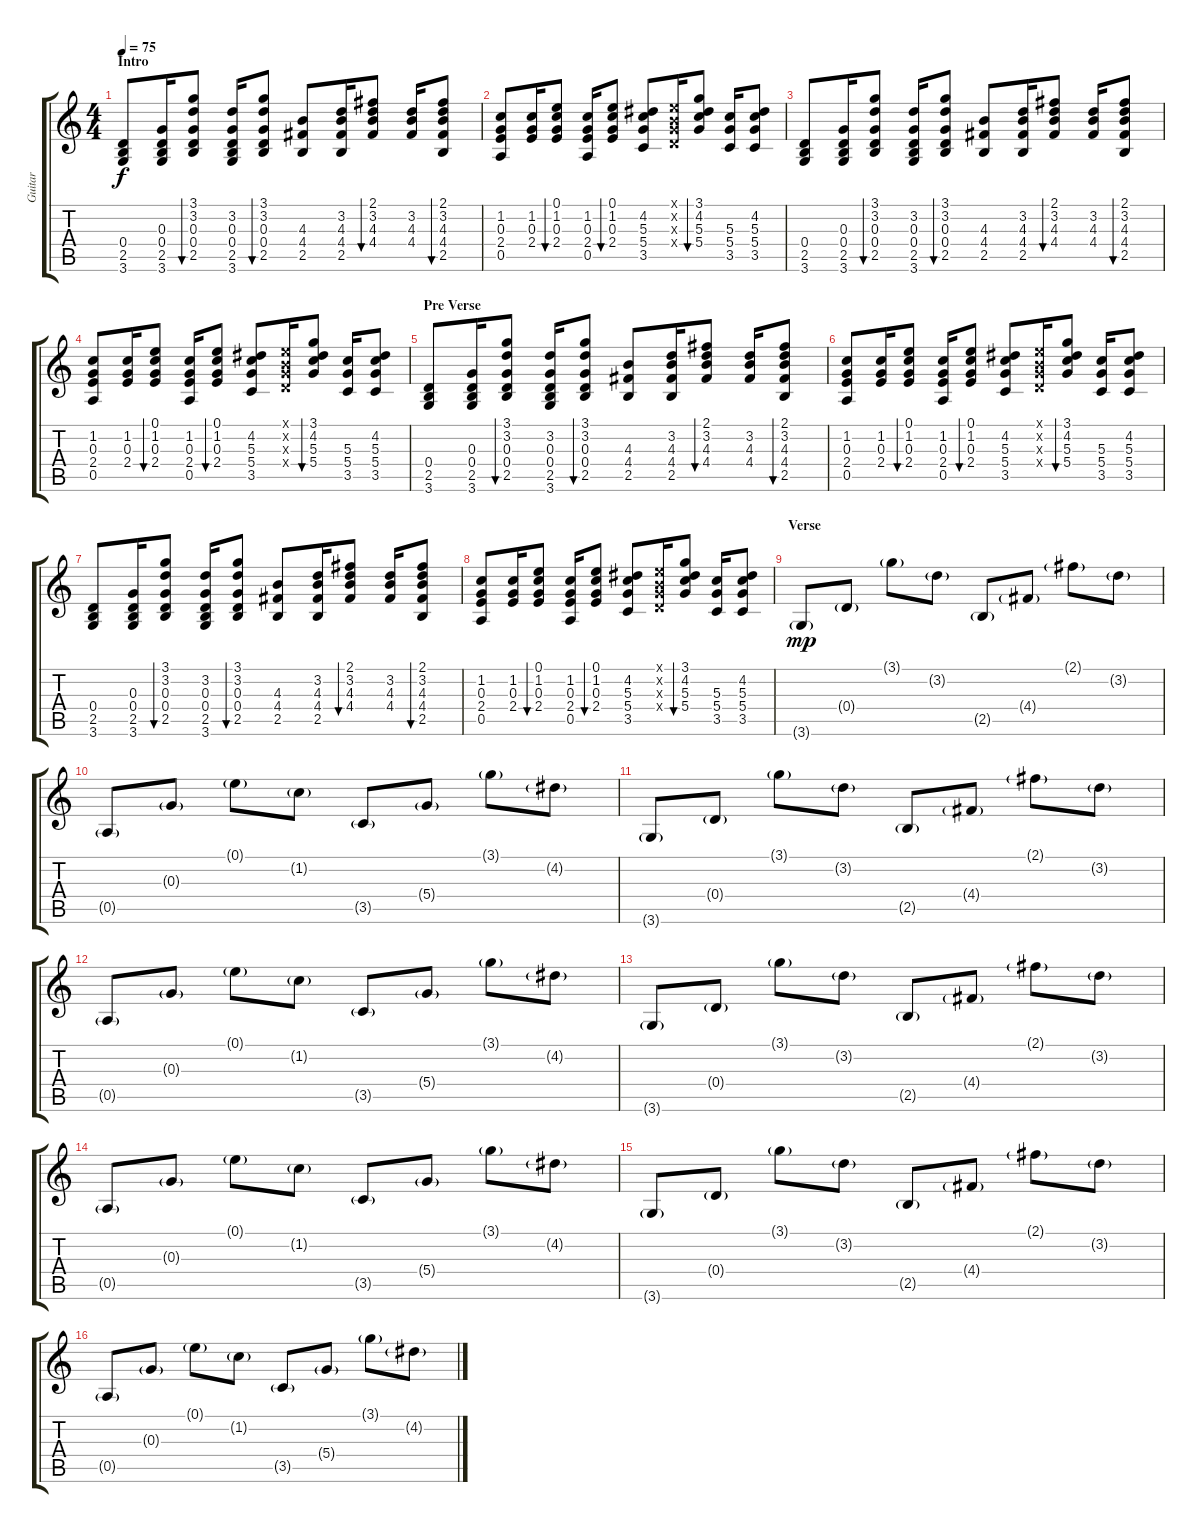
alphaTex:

\track ("Guitar" "Guitar") {instrument acousticguitarsteel}
\staff {score tabs}
\tuning (E4 B3 G3 D3 A2 E2) {hide}
\ts (4 4)
\section ("" "Intro")
\tempo 75
\clef g2
\ks c
(0.4 2.5 3.6).8{dy f instrument acousticguitarsteel} (0.3 0.4 2.5 3.6).16 (3.1 3.2 0.3 0.4 2.5).8{bu 30} (3.2 0.3 0.4 2.5 3.6).16 (3.1 3.2 0.3 0.4 2.5).8{bu 30} (4.3 4.4 2.5).8 (3.2 4.3 4.4 2.5).16 (2.1 3.2 4.3 4.4).8{bu 30} (3.2 4.3 4.4).16 (2.1 3.2 4.3 4.4 2.5).8{bu 30} |
(1.2 0.3 2.4 0.5).8 (1.2 0.3 2.4).16 (0.1 1.2 0.3 2.4).8{bu 30} (1.2 0.3 2.4 0.5).16 (0.1 1.2 0.3 2.4).8{bu 30} (4.2 5.3 5.4 3.5).8 (0.1{x} 0.2{x} 0.3{x} 0.4{x}).16 (3.1 4.2 5.3 5.4).8{bu 30} (5.3 5.4 3.5).16 (4.2 5.3 5.4 3.5).8 |
(0.4 2.5 3.6).8 (0.3 0.4 2.5 3.6).16 (3.1 3.2 0.3 0.4 2.5).8{bu 30} (3.2 0.3 0.4 2.5 3.6).16 (3.1 3.2 0.3 0.4 2.5).8{bu 30} (4.3 4.4 2.5).8 (3.2 4.3 4.4 2.5).16 (2.1 3.2 4.3 4.4).8{bu 30} (3.2 4.3 4.4).16 (2.1 3.2 4.3 4.4 2.5).8{bu 30} |
(1.2 0.3 2.4 0.5).8 (1.2 0.3 2.4).16 (0.1 1.2 0.3 2.4).8{bu 30} (1.2 0.3 2.4 0.5).16 (0.1 1.2 0.3 2.4).8{bu 30} (4.2 5.3 5.4 3.5).8 (0.1{x} 0.2{x} 0.3{x} 0.4{x}).16 (3.1 4.2 5.3 5.4).8{bu 30} (5.3 5.4 3.5).16 (4.2 5.3 5.4 3.5).8 |
\section ("" "Pre Verse")
(0.4 2.5 3.6).8 (0.3 0.4 2.5 3.6).16 (3.1 3.2 0.3 0.4 2.5).8{bu 30} (3.2 0.3 0.4 2.5 3.6).16 (3.1 3.2 0.3 0.4 2.5).8{bu 30} (4.3 4.4 2.5).8 (3.2 4.3 4.4 2.5).16 (2.1 3.2 4.3 4.4).8{bu 30} (3.2 4.3 4.4).16 (2.1 3.2 4.3 4.4 2.5).8{bu 30} |
(1.2 0.3 2.4 0.5).8 (1.2 0.3 2.4).16 (0.1 1.2 0.3 2.4).8{bu 30} (1.2 0.3 2.4 0.5).16 (0.1 1.2 0.3 2.4).8{bu 30} (4.2 5.3 5.4 3.5).8 (0.1{x} 0.2{x} 0.3{x} 0.4{x}).16 (3.1 4.2 5.3 5.4).8{bu 30} (5.3 5.4 3.5).16 (4.2 5.3 5.4 3.5).8 |
(0.4 2.5 3.6).8 (0.3 0.4 2.5 3.6).16 (3.1 3.2 0.3 0.4 2.5).8{bu 30} (3.2 0.3 0.4 2.5 3.6).16 (3.1 3.2 0.3 0.4 2.5).8{bu 30} (4.3 4.4 2.5).8 (3.2 4.3 4.4 2.5).16 (2.1 3.2 4.3 4.4).8{bu 30} (3.2 4.3 4.4).16 (2.1 3.2 4.3 4.4 2.5).8{bu 30} |
(1.2 0.3 2.4 0.5).8 (1.2 0.3 2.4).16 (0.1 1.2 0.3 2.4).8{bu 30} (1.2 0.3 2.4 0.5).16 (0.1 1.2 0.3 2.4).8{bu 30} (4.2 5.3 5.4 3.5).8 (0.1{x} 0.2{x} 0.3{x} 0.4{x}).16 (3.1 4.2 5.3 5.4).8{bu 30} (5.3 5.4 3.5).16 (4.2 5.3 5.4 3.5).8 |
\section ("" "Verse")
3.6{g}.8{dy mp} 0.4{g}.8 3.1{g}.8 3.2{g}.8 2.5{g}.8 4.4{g}.8 2.1{g}.8 3.2{g}.8 |
0.5{g}.8 0.3{g}.8 0.1{g}.8 1.2{g}.8 3.5{g}.8 5.4{g}.8 3.1{g}.8 4.2{g}.8 |
3.6{g}.8 0.4{g}.8 3.1{g}.8 3.2{g}.8 2.5{g}.8 4.4{g}.8 2.1{g}.8 3.2{g}.8 |
0.5{g}.8 0.3{g}.8 0.1{g}.8 1.2{g}.8 3.5{g}.8 5.4{g}.8 3.1{g}.8 4.2{g}.8 |
3.6{g}.8 0.4{g}.8 3.1{g}.8 3.2{g}.8 2.5{g}.8 4.4{g}.8 2.1{g}.8 3.2{g}.8 |
0.5{g}.8 0.3{g}.8 0.1{g}.8 1.2{g}.8 3.5{g}.8 5.4{g}.8 3.1{g}.8 4.2{g}.8 |
3.6{g}.8 0.4{g}.8 3.1{g}.8 3.2{g}.8 2.5{g}.8 4.4{g}.8 2.1{g}.8 3.2{g}.8 |
0.5{g}.8 0.3{g}.8 0.1{g}.8 1.2{g}.8 3.5{g}.8 5.4{g}.8 3.1{g}.8 4.2{g}.8
